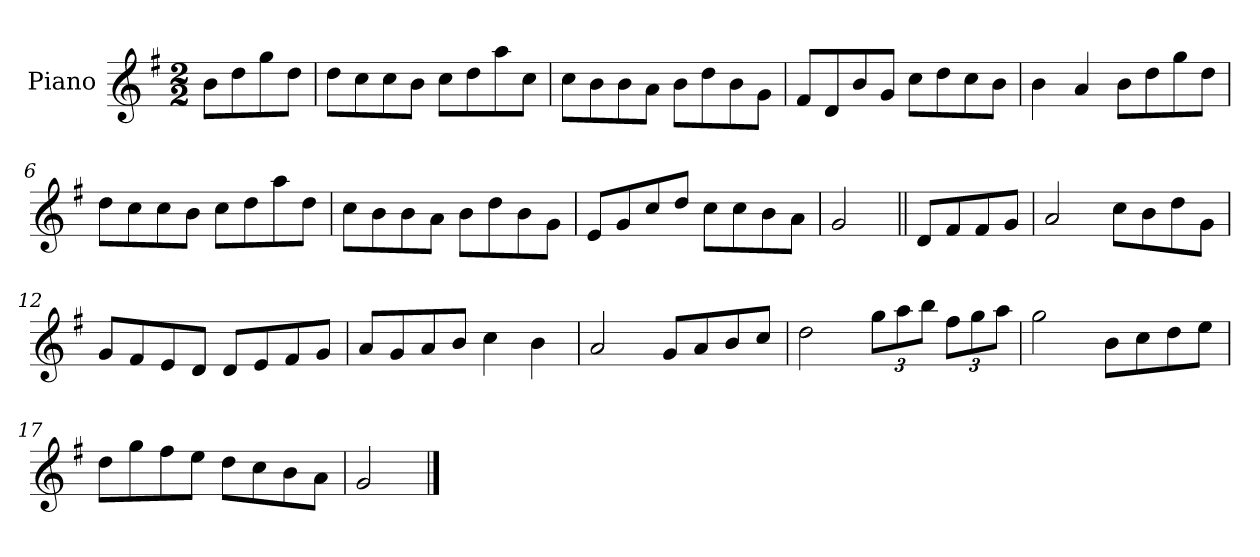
**kern
*part1
*staff1
*I"Piano
*I'Pno.
*clefG2
*k[f#]
*M2/2
=1
8b\L
8dd\
8gg\
8dd\J
=2
8dd\L
8cc\
8cc\
8b\J
8cc\L
8dd\
8aa\
8cc\J
=3
8cc\L
8b\
8b\
8a\J
8b\L
8dd\
8b\
8g\J
=4
8f#/L
8d/
8b/
8g/J
8cc\L
8dd\
8cc\
8b\J
=5
4b\
4a/
8b\L
8dd\
8gg\
8dd\J
=6
8dd\L
8cc\
8cc\
8b\J
8cc\L
8dd\
8aa\
8dd\J
=7
8cc\L
8b\
8b\
8a\J
8b\L
8dd\
8b\
8g\J
=8
8e/L
8g/
8cc/
8dd/J
8cc\L
8cc\
8b\
8a\J
=9
2g/
=10||
8d/L
8f#/
8f#/
8g/J
=11
2a/
8cc\L
8b\
8dd\
8g\J
=12
8g/L
8f#/
8e/
8d/J
8d/L
8e/
8f#/
8g/J
=13
8a/L
8g/
8a/
8b/J
4cc\
4b\
=14
2a/
8g/L
8a/
8b/
8cc/J
=15
2dd\
*Xbrackettup
12gg\L
12aa\
12bb\J
12ff#\L
12gg\
12aa\J
=16
2gg\
8b\L
8cc\
8dd\
8ee\J
=17
8dd\L
8gg\
8ff#\
8ee\J
8dd\L
8cc\
8b\
8a\J
=18
2g/
==
*-
